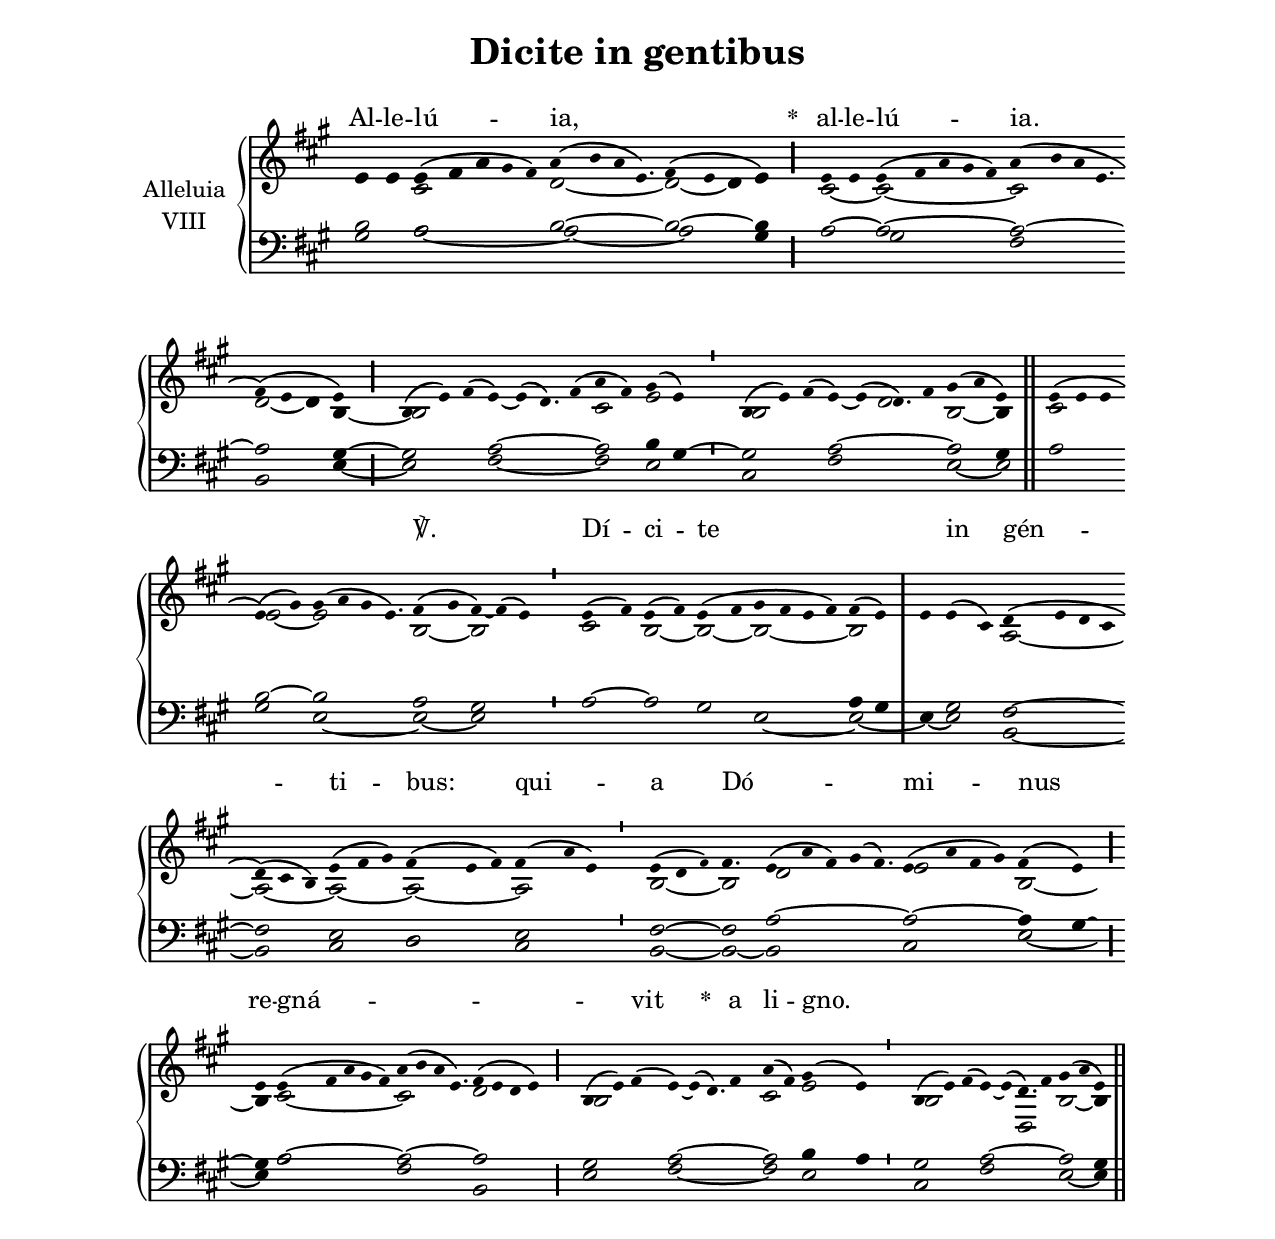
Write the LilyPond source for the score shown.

\version "2.18"
\include "gregorian.ly"
\include "noh2.ily"


%Page reference: page ii.29
%(volume.page)

global = {
 \key e \mixolydian
 \cadenzaOn 
}

\header {
  title = \markup \center-column {"Dicite in gentibus" \vspace #1 }
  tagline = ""
  composer = ""
}

\paper {
 #(include-special-characters)
  oddHeaderMarkup = \markup \fill-line {
    \line {}
    \center-column {
      \on-the-fly #first-page     " "
      \on-the-fly #not-first-page "Dicite in gentibus"
    }
    \line { \on-the-fly #print-page-number-check-first \fromproperty #'page:page-number-string }
  }
  evenHeaderMarkup = \markup \fill-line {
    \line { \on-the-fly #print-page-number-check-first \fromproperty #'page:page-number-string }
    \center-column { "Dicite in gentibus" }
    \line {}
  }
}

chantText = \lyricmode {
Al -- le -- lú -- ia, _ 
\set stanza = " * " 
al -- le -- lú -- ia. _ 
_ _ _ _ _ _ _ _ _ ℣. 
Dí -- ci -- te _ _ in gén -- ti -- bus: 
qui -- a Dó -- _ _ mi -- nus re -- gná -- _ _ _ vit 
\set stanza = " * " 
a li -- gno. _ 
_ _ _ _ _ _ _ _ _ }

chantMusic = {
\tieDown   e'4 e'4 e'4 ( fis'4 a'4 \tiny gis' fis' 4) a'4 ( b'4 a'4 e'4.) fis'4 ( e'4 d'4 e'4) \divisioMaior
 e'4 e'4 e'4 ( fis'4 a'4 \tiny gis' fis' 4) a'4 ( b'4 a'4 e'4. \forceBreak
) fis'4 ( e'4 d'4 e'4) \divisioMaior
 b4 ( e'4) fis'4 ( e'4) ~ e'4 ( d'4.) fis'4 ( a'4 fis'4) gis'4 ( e'4) \divisioMinima
 b4 ( e'4) fis'4 ( e'4) ~ e'4 ( d'4.) fis'4 gis'4 ( a'4 e'4) \finalis
 e'4 ( e'4 e'4 \forceBreak
) e'4 ( gis'4) gis'4 ( a'4 gis'4 e'4.) fis'4 ( gis'4 fis'4) ~ fis'4 ( e'4) \divisioMinima
 e'4 ( fis'4) e'4 ( fis'4) e'4 ( fis'4 gis'4 fis'4 e'4 fis'4) fis'4 ( e'4) \divisioMaxima
 e'4 e'4 ( cis'4) d'4 ( e'4 d'4 cis'4 \forceBreak
) d'4 ( cis'4 b4) e'4 ( fis'4 gis'4) fis'4 ( e'4 fis'4) fis'4 ( a'4 e'4) \divisioMinima
 e'4 ( d'4 \once \tweak #'font-size #-4 fis' ) fis'4. e'4 ( a'4 fis'4) gis'4 ( fis'4.) e'4 ( a'4 fis'4 gis'4) fis'4 ( e'4) \divisioMaior \forceBreak

 e'4 e'4 ( fis'4 a'4 \tiny gis' fis' 4) a'4 ( b'4 a'4 e'4.) fis'4 ( e'4 d'4 e'4) \divisioMaior
 b4 ( e'4) fis'4 ( e'4) ~ e'4 ( d'4.) fis'4 a'4 ( fis'4) gis'4 ( e'4) \divisioMinima
 b4 ( e'4) fis'4 ( e'4) ~ e'4 ( d'4.) fis'4 gis'4 ( a'4 e'4) \finalis

}

altoMusic = {
r2 cis'2*5/2 d'2*9/4 ~ d'2 ~ d'4 e'4 \divisioMaior
cis'2 ~ cis'2*5/2 ~ cis'2*9/4 d'2 ~ d'4 b4 ~ \divisioMaior
b2*3/2 r2*9/4 cis'2 e'2 \divisioMinima
b2*3/2 r2 d'2*5/4 b2 ~ b4 \finalis
cis'2*3/2 e'2 ~ e'2*9/4 b2 ~ b2*3/2 \divisioMinima
cis'2 b2 ~ b2 ~ b2*4/2 ~ b2 \divisioMaxima
r4 r2 a2*4/2 ~ a2*3/2 ~ a2*3/2 ~ a2*3/2 ~ a2*3/2 \divisioMinima
b2*3/2 ~ b2*3/4 d'2*11/4 e'2*4/2 b2 ~ \divisioMaior
b4 cis'2*5/2 ~ cis'2*9/4 d'2*4/2 \divisioMaior
b2*3/2 r2*9/4 cis'2 e'2 \divisioMinima
b2*3/2 r2 d2*5/4 b2 ~ b4 \finalis
}

tenorMusic = {
b2 a2*5/2 b2*9/4 ~ b2*3/2 ~ b4 \divisioMaior
a2 ~ a2*5/2 ~ a2*9/4 ~ a2*3/2 gis4 ~ \divisioMaior
gis2*3/2 a2*9/4 ~ a2 b4 gis4 ~ \divisioMinima
gis2*3/2 a2*9/4 ~ a2 gis4 \finalis
a2*3/2 b2 ~ b2*9/4 a2 gis2*3/2 \divisioMinima
a2 ~ a2 gis2 r2*4/2 a4 gis4 \divisioMaxima
r4 gis2 fis2*4/2 ~ fis2*3/2 e2*3/2 d2*3/2 e2*3/2 \divisioMinima
fis2*3/2 ~ fis2*3/4 a2*11/4 ~ a2*4/2 ~ a4 gis4 ~ \divisioMaior
gis4 a2*5/2 ~ a2*9/4 ~ a2*4/2 \divisioMaior
gis2*3/2 a2*9/4 ~ a2 b4 a4 \divisioMinima
gis2*3/2 a2*9/4 ~ a2 gis4 \finalis
}

bassMusic = {
gis2 a2*5/2 ~ a2*9/4 ~ a2*3/2 gis4 \divisioMaior
r2 gis2*5/2 fis2*9/4 b,2*3/2 e4 ~ \divisioMaior
e2*3/2 fis2*9/4 ~ fis2 e2 \divisioMinima
cis2*3/2 fis2*9/4 e2 ~ e2*4/2 gis2 e2*9/4 ~ e2 ~ e2*3/2 \divisioMinima
r2*6/2 e2*4/2 ~ e2 ~ \divisioMaxima
e4 ~ e2 b,2*4/2 ~ b,2*3/2 cis2*3/2 d2*3/2 cis2*3/2 \divisioMinima
b,2*3/2 ~ b,2*3/4 ~ b,2*11/4 cis2*4/2 e2 ~ \divisioMaior
e4 a2*5/2 fis2*9/4 b,2*4/2 \divisioMaior
e2*3/2 fis2*9/4 ~ fis2 e2 \divisioMinima
cis2*3/2 fis2*9/4 e2 ~ e4 \finalis
}

voiceLines = {
\voiceLineStyle


}

\score{
  <<
    \new GrandStaff <<
      \set GrandStaff.autoBeaming = ##f
      \set GrandStaff.instrumentName = \markup \center-column {
        "Alleluia"
        "VIII"
      }
      \new Staff = up <<
        \new Voice = "chant" {
          \voiceOne \global \chantMusic
        }
        \new Voice {
          \voiceTwo \global \altoMusic
        }
      >>

      \new Staff = down <<
        \clef bass
        \new Voice {
          \voiceOne \global \tenorMusic
        }
        \new Voice {
          \voiceTwo \global \bassMusic
        }
	\new Voice {
        \voiceThree \global \voiceLines
        }
      >>
    >>
    \new Lyrics \lyricsto chant {
      \chantText
    }
  >>
  \layout{
  }
  \midi{
    \tempo 4 = 125
  }
}
